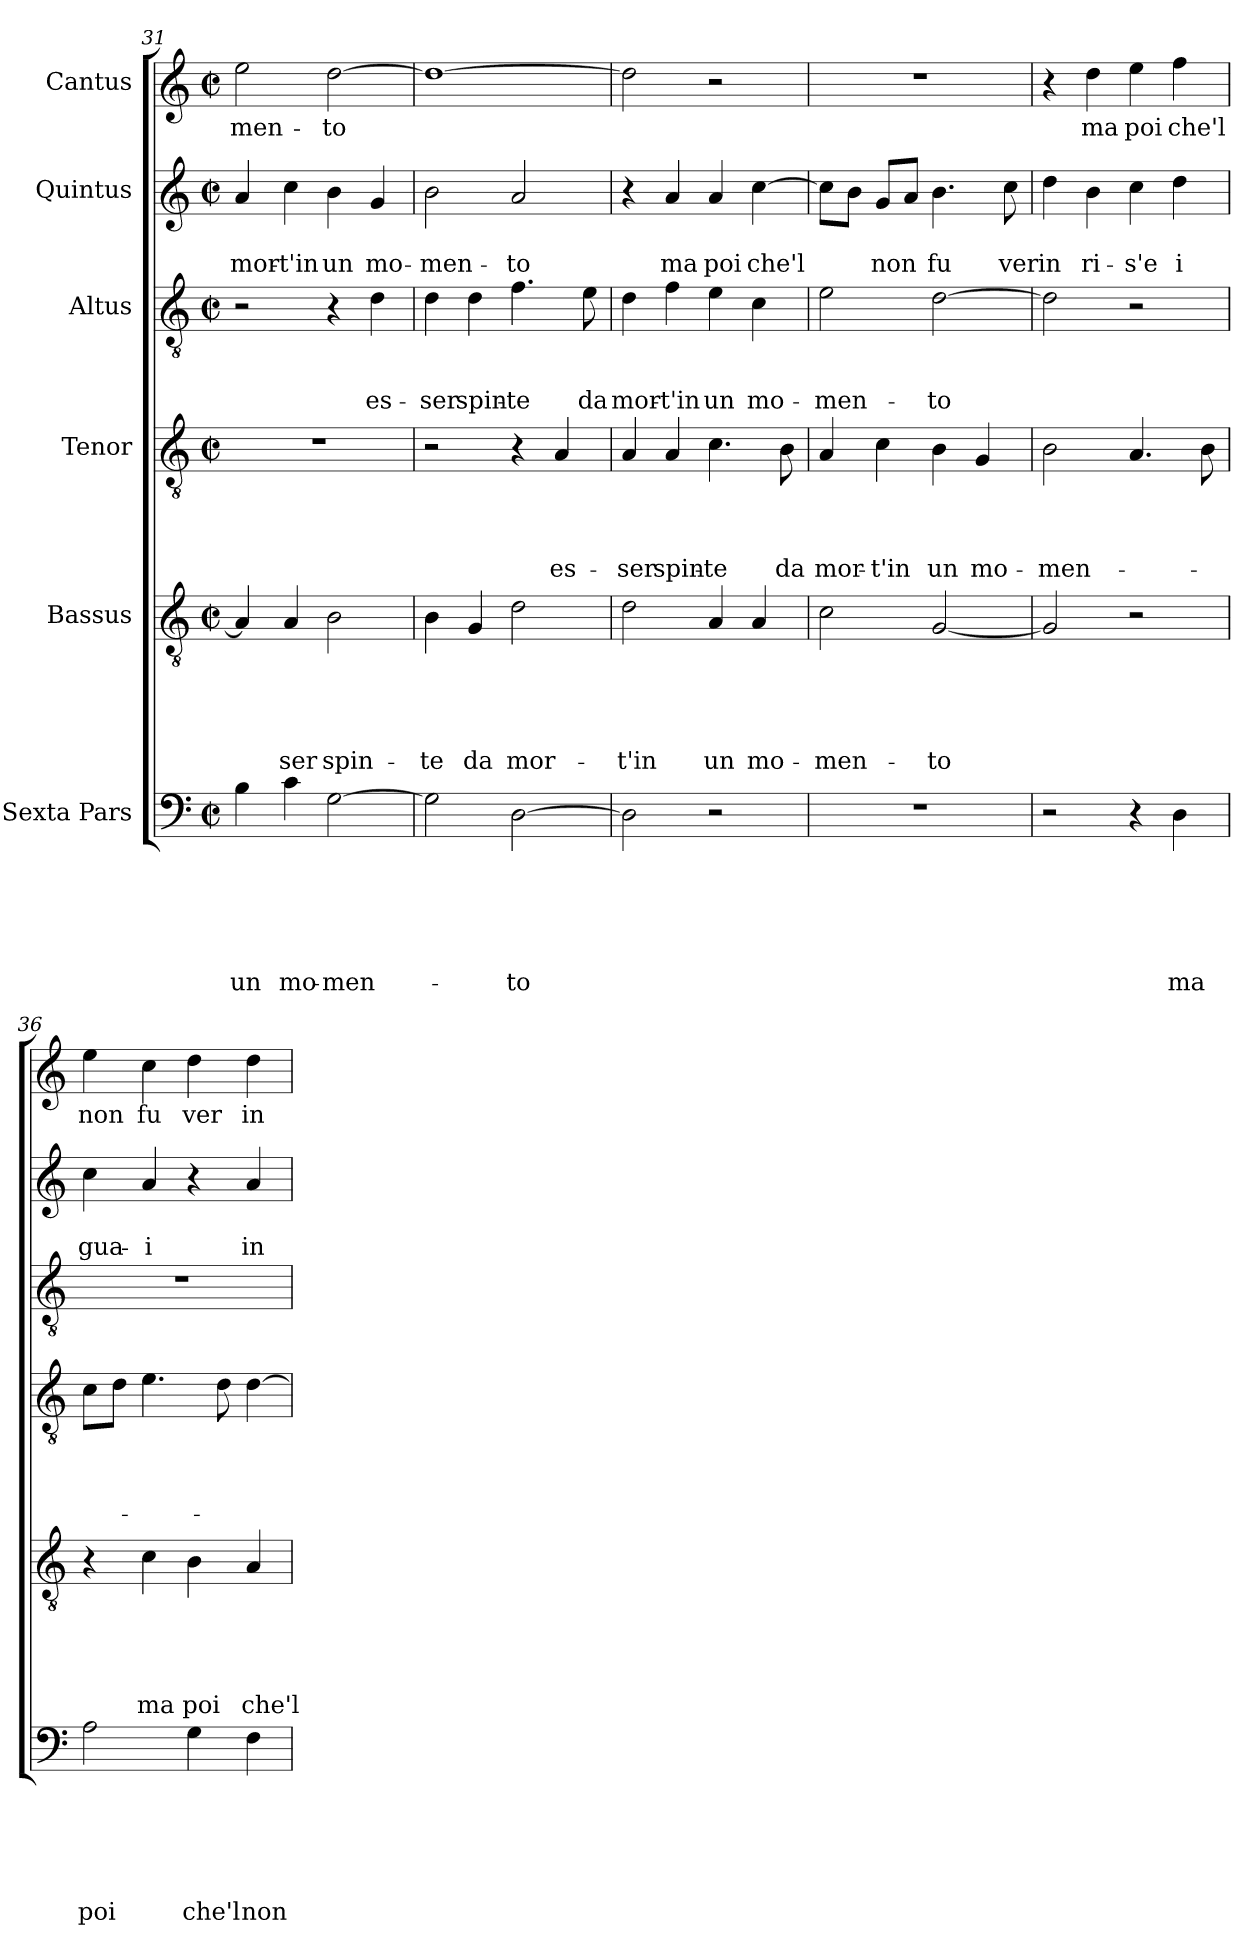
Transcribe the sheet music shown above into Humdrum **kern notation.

**kern	**text	**text	**text	**text	**text	**text	**kern	**text	**text	**text	**text	**text	**kern	**text	**text	**text	**text	**kern	**text	**text	**text	**kern	**text	**text	**kern	**text
*part6	*part6	*part6	*part6	*part6	*part6	*part6	*part5	*part5	*part5	*part5	*part5	*part5	*part4	*part4	*part4	*part4	*part4	*part3	*part3	*part3	*part3	*part2	*part2	*part2	*part1	*part1
*staff6	*staff6	*staff6	*staff6	*staff6	*staff6	*staff6	*staff5	*staff5	*staff5	*staff5	*staff5	*staff5	*staff4	*staff4	*staff4	*staff4	*staff4	*staff3	*staff3	*staff3	*staff3	*staff2	*staff2	*staff2	*staff1	*staff1
*I"Sexta Pars	*	*	*	*	*	*	*I"Bassus	*	*	*	*	*	*I"Tenor	*	*	*	*	*I"Altus	*	*	*	*I"Quintus	*	*	*I"Cantus	*
*clefF4	*	*	*	*	*	*	*clefGv2	*	*	*	*	*	*clefGv2	*	*	*	*	*clefGv2	*	*	*	*clefG2	*	*	*clefG2	*
*k[]	*	*	*	*	*	*	*k[]	*	*	*	*	*	*k[]	*	*	*	*	*k[]	*	*	*	*k[]	*	*	*k[]	*
*C:	*	*	*	*	*	*	*C:	*	*	*	*	*	*C:	*	*	*	*	*C:	*	*	*	*C:	*	*	*C:	*
*M2/2	*	*	*	*	*	*	*M2/2	*	*	*	*	*	*M2/2	*	*	*	*	*M2/2	*	*	*	*M2/2	*	*	*M2/2	*
*met(c|)	*	*	*	*	*	*	*met(c|)	*	*	*	*	*	*met(c|)	*	*	*	*	*met(c|)	*	*	*	*met(c|)	*	*	*met(c|)	*
=31	=31	=31	=31	=31	=31	=31	=31	=31	=31	=31	=31	=31	=31	=31	=31	=31	=31	=31	=31	=31	=31	=31	=31	=31	=31	=31
4B\	.	.	.	.	.	un	4A/]	.	.	.	.	.	1r	.	.	.	.	2r	.	.	.	4a/	.	mor-	2ee\	-men-
4c\	.	.	.	.	.	mo-	4A/	.	.	.	.	-ser	.	.	.	.	.	.	.	.	.	4cc\	.	-t'in	.	.
[2G\	.	.	.	.	.	-men-	2B\	.	.	.	.	spin-	.	.	.	.	.	4r	.	.	.	4b\	.	un	[2dd\	-to
.	.	.	.	.	.	.	.	.	.	.	.	.	.	.	.	.	.	4d\	.	.	es-	4g/	.	mo-	.	.
=32	=32	=32	=32	=32	=32	=32	=32	=32	=32	=32	=32	=32	=32	=32	=32	=32	=32	=32	=32	=32	=32	=32	=32	=32	=32	=32
2G\]	.	.	.	.	.	.	4B\	.	.	.	.	-te	2r	.	.	.	.	4d\	.	.	-ser	2b\	.	-men-	1dd_	.
.	.	.	.	.	.	.	4G/	.	.	.	.	da	.	.	.	.	.	4d\	.	.	spin-	.	.	.	.	.
[2D\	.	.	.	.	.	-to	2d\	.	.	.	.	mor-	4r	.	.	.	.	4.f\	.	.	-te	2a/	.	-to	.	.
.	.	.	.	.	.	.	.	.	.	.	.	.	4A/	.	.	.	es-	.	.	.	.	.	.	.	.	.
.	.	.	.	.	.	.	.	.	.	.	.	.	.	.	.	.	.	8e\	.	.	da	.	.	.	.	.
=33	=33	=33	=33	=33	=33	=33	=33	=33	=33	=33	=33	=33	=33	=33	=33	=33	=33	=33	=33	=33	=33	=33	=33	=33	=33	=33
2D\]	.	.	.	.	.	.	2d\	.	.	.	.	-t'in	4A/	.	.	.	-ser	4d\	.	.	mor-	4r	.	.	2dd\]	.
.	.	.	.	.	.	.	.	.	.	.	.	.	4A/	.	.	.	spin-	4f\	.	.	-t'in	4a/	.	ma	.	.
2r	.	.	.	.	.	.	4A/	.	.	.	.	un	4.c\	.	.	.	-te	4e\	.	.	un	4a/	.	poi	2r	.
.	.	.	.	.	.	.	4A/	.	.	.	.	mo-	.	.	.	.	.	4c\	.	.	mo-	[4cc\	.	che'l	.	.
.	.	.	.	.	.	.	.	.	.	.	.	.	8B\	.	.	.	da	.	.	.	.	.	.	.	.	.
=34	=34	=34	=34	=34	=34	=34	=34	=34	=34	=34	=34	=34	=34	=34	=34	=34	=34	=34	=34	=34	=34	=34	=34	=34	=34	=34
1r	.	.	.	.	.	.	2c\	.	.	.	.	-men-	4A/	.	.	.	mor-	2e\	.	.	-men-	8cc\L]	.	.	1r	.
.	.	.	.	.	.	.	.	.	.	.	.	.	.	.	.	.	.	.	.	.	.	8b\J	.	.	.	.
.	.	.	.	.	.	.	.	.	.	.	.	.	4c\	.	.	.	-t'in	.	.	.	.	8g/L	.	non	.	.
.	.	.	.	.	.	.	.	.	.	.	.	.	.	.	.	.	.	.	.	.	.	8a/J	.	.	.	.
.	.	.	.	.	.	.	[2G/	.	.	.	.	-to	4B\	.	.	.	un	[2d\	.	.	-to	4.b\	.	fu	.	.
.	.	.	.	.	.	.	.	.	.	.	.	.	4G/	.	.	.	mo-	.	.	.	.	.	.	.	.	.
.	.	.	.	.	.	.	.	.	.	.	.	.	.	.	.	.	.	.	.	.	.	8cc\	.	ver	.	.
=35	=35	=35	=35	=35	=35	=35	=35	=35	=35	=35	=35	=35	=35	=35	=35	=35	=35	=35	=35	=35	=35	=35	=35	=35	=35	=35
2r	.	.	.	.	.	.	2G/]	.	.	.	.	.	2B\	.	.	.	-men-	2d\]	.	.	.	4dd\	.	in	4r	.
.	.	.	.	.	.	.	.	.	.	.	.	.	.	.	.	.	.	.	.	.	.	4b\	.	ri-	4dd\	ma
4r	.	.	.	.	.	.	2r	.	.	.	.	.	4.A/	.	.	.	.	2r	.	.	.	4cc\	.	-s'e	4ee\	poi
4D\	.	.	.	.	.	ma	.	.	.	.	.	.	.	.	.	.	.	.	.	.	.	4dd\	.	i	4ff\	che'l
.	.	.	.	.	.	.	.	.	.	.	.	.	8B\	.	.	.	.	.	.	.	.	.	.	.	.	.
!!LO:PB:g=z
=36	=36	=36	=36	=36	=36	=36	=36	=36	=36	=36	=36	=36	=36	=36	=36	=36	=36	=36	=36	=36	=36	=36	=36	=36	=36	=36
2A\	.	.	.	.	.	poi	4r	.	.	.	.	.	8c\L	.	.	.	.	1r	.	.	.	4cc\	.	gua-	4ee\	non
.	.	.	.	.	.	.	.	.	.	.	.	.	8d\J	.	.	.	.	.	.	.	.	.	.	.	.	.
.	.	.	.	.	.	.	4c\	.	.	.	.	ma	4.e\	.	.	.	.	.	.	.	.	4a/	.	-i	4cc\	fu
4G\	.	.	.	.	.	che'l	4B\	.	.	.	.	poi	.	.	.	.	.	.	.	.	.	4r	.	.	4dd\	ver
.	.	.	.	.	.	.	.	.	.	.	.	.	8d\	.	.	.	.	.	.	.	.	.	.	.	.	.
4F\	.	.	.	.	.	non	4A/	.	.	.	.	che'l	[4d\	.	.	.	.	.	.	.	.	4a/	.	in	4dd\	in
=	=	=	=	=	=	=	=	=	=	=	=	=	=	=	=	=	=	=	=	=	=	=	=	=	=	=
*-	*-	*-	*-	*-	*-	*-	*-	*-	*-	*-	*-	*-	*-	*-	*-	*-	*-	*-	*-	*-	*-	*-	*-	*-	*-	*-
